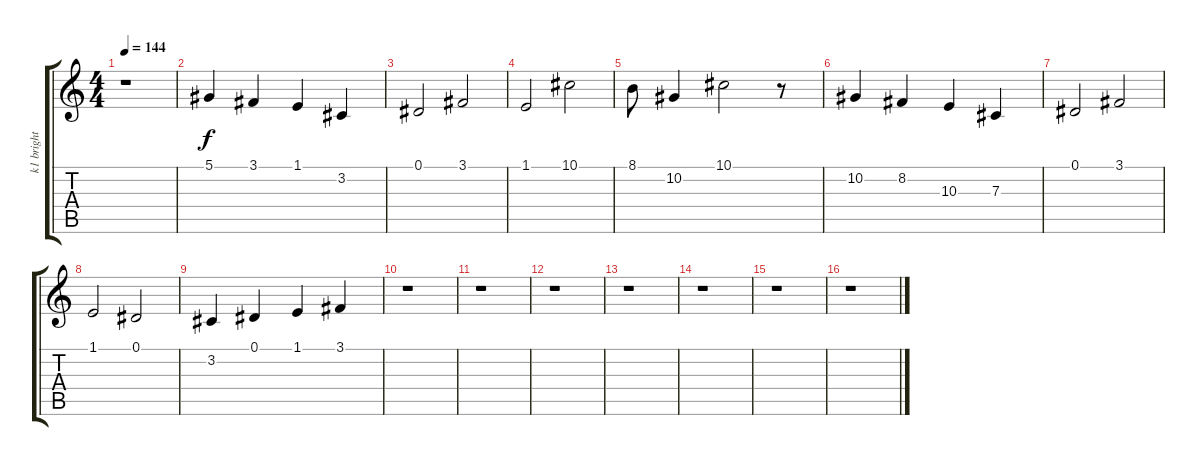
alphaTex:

\track ("k1 bright" "k1 bright") {instrument fx5brightness}
\staff {score tabs}
\tuning (Eb4 Bb3 Gb3 Db3 Ab2 Eb2) {hide}
\ts (4 4)
\tempo 144
\clef g2
\ks c
r.1{dy f} |
5.1.4 3.1.4 1.1.4 3.2.4 |
0.1.2 3.1.2 |
1.1.2 10.1.2 |
8.1.8 10.2.4 10.1.2 r.8 |
10.2.4 8.2.4 10.3.4 7.3.4 |
0.1.2 3.1.2 |
1.1.2 0.1.2 |
3.2.4 0.1.4 1.1.4 3.1.4 |
r.1 |
r.1 |
r.1 |
r.1 |
r.1 |
r.1 |
r.1
